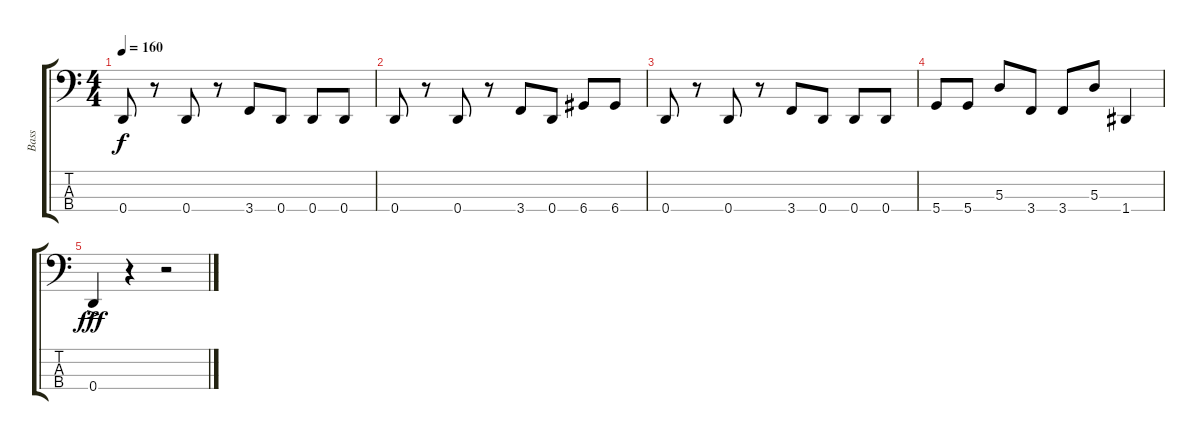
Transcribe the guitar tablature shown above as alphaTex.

\track ("Bass" "Bass") {instrument electricbassfinger}
\staff {score tabs}
\tuning (G2 D2 A1 D1) {hide}
\ts (4 4)
\tempo 160
\clef f4
\ks c
0.4.8{dy f} r.8 0.4.8 r.8 3.4.8 0.4.8 0.4.8 0.4.8 |
0.4.8 r.8 0.4.8 r.8 3.4.8 0.4.8 6.4.8 6.4.8 |
0.4.8 r.8 0.4.8 r.8 3.4.8 0.4.8 0.4.8 0.4.8 |
5.4.8 5.4.8 5.3.8 3.4.8 3.4.8 5.3.8 1.4.4 |
0.4{ac}.4{dy fff} r.4 r.2
